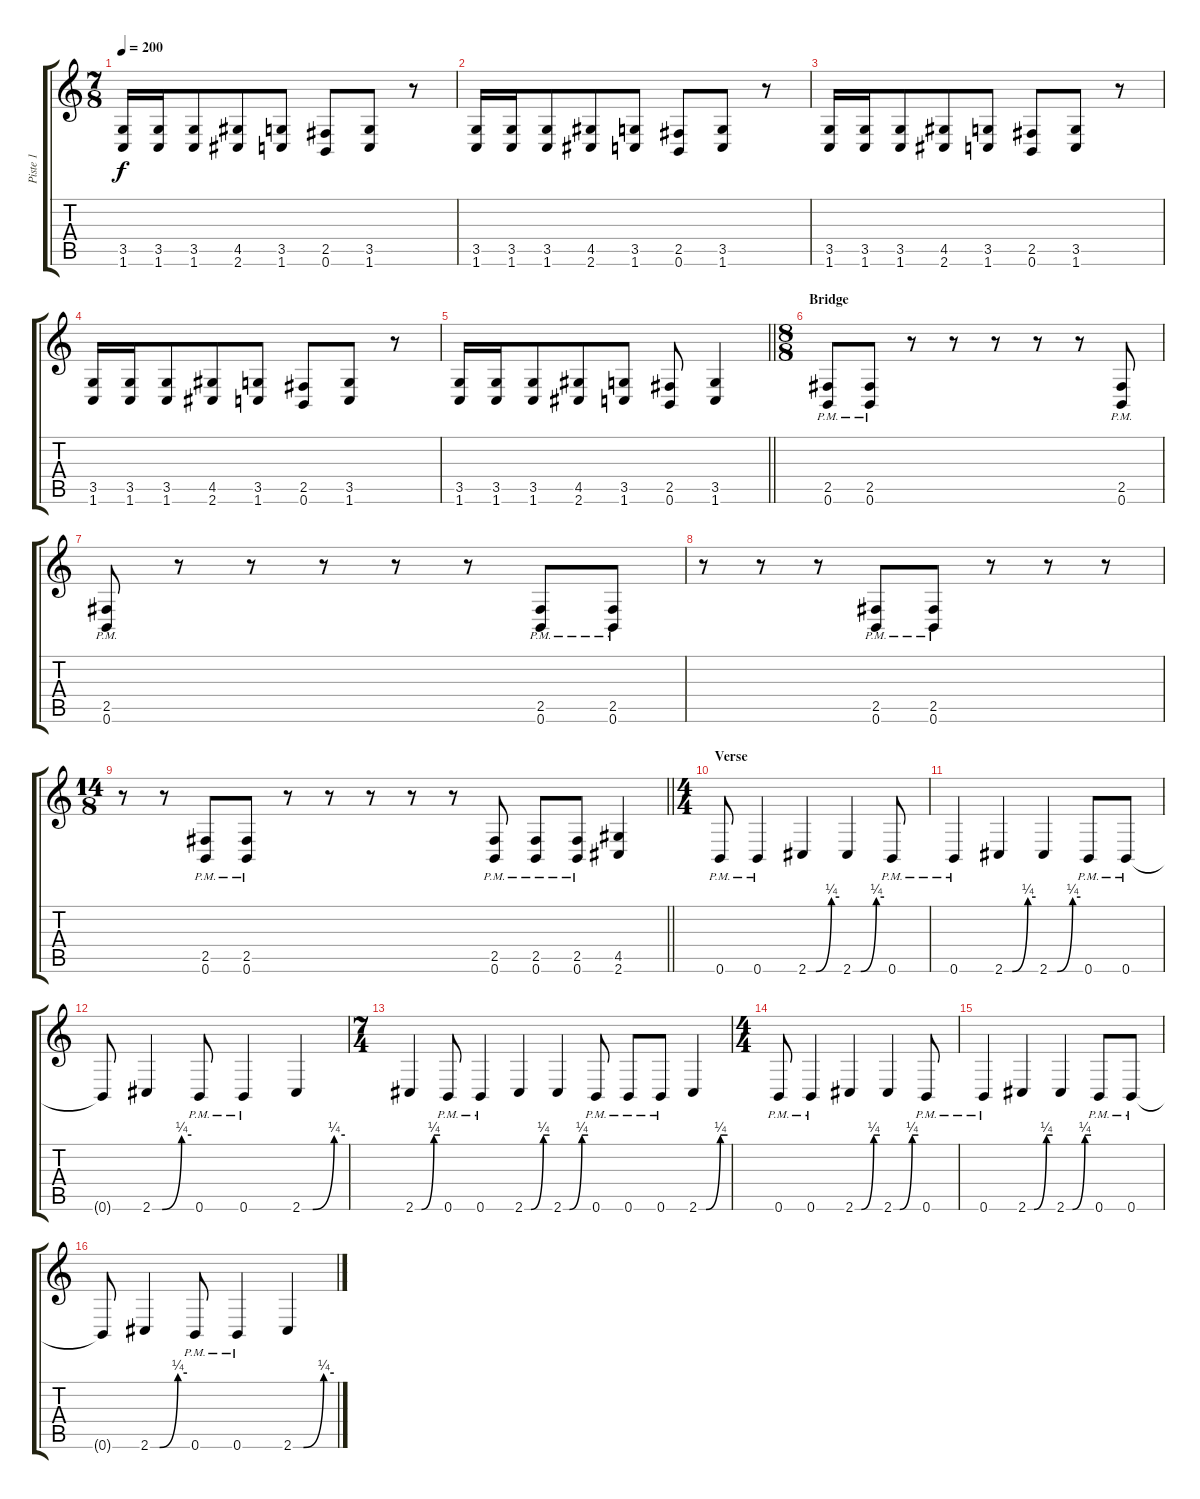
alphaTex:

\track ("Piste 1" "Piste 1") {instrument distortionguitar}
\staff {score tabs}
\tuning (B3 Gb3 D3 A2 E2 B1) {hide}
\ts (7 8)
\tempo 200
\clef g2
\ks c
(3.5 1.6).16{dy f} (3.5 1.6).16 (3.5 1.6).8 (4.5 2.6).8 (3.5 1.6).8 (2.5 0.6).8 (3.5 1.6).8 r.8 |
(3.5 1.6).16 (3.5 1.6).16 (3.5 1.6).8 (4.5 2.6).8 (3.5 1.6).8 (2.5 0.6).8 (3.5 1.6).8 r.8 |
(3.5 1.6).16 (3.5 1.6).16 (3.5 1.6).8 (4.5 2.6).8 (3.5 1.6).8 (2.5 0.6).8 (3.5 1.6).8 r.8 |
(3.5 1.6).16 (3.5 1.6).16 (3.5 1.6).8 (4.5 2.6).8 (3.5 1.6).8 (2.5 0.6).8 (3.5 1.6).8 r.8 |
\barLineRight lightlight
(3.5 1.6).16 (3.5 1.6).16 (3.5 1.6).8 (4.5 2.6).8 (3.5 1.6).8 (2.5 0.6).8 (3.5 1.6).4 |
\ts (8 8)
\section ("" "Bridge")
(2.5{pm} 0.6{pm}).8 (2.5{pm} 0.6{pm}).8 r.8 r.8 r.8 r.8 r.8 (2.5{pm} 0.6{pm}).8 |
(2.5{pm} 0.6{pm}).8 r.8 r.8 r.8 r.8 r.8 (2.5{pm} 0.6{pm}).8 (2.5{pm} 0.6{pm}).8 |
r.8 r.8 r.8 (2.5{pm} 0.6{pm}).8 (2.5{pm} 0.6{pm}).8 r.8 r.8 r.8 |
\ts (14 8)
\barLineRight lightlight
r.8 r.8 (2.5{pm} 0.6{pm}).8 (2.5{pm} 0.6{pm}).8 r.8 r.8 r.8 r.8 r.8 (2.5{pm} 0.6{pm}).8 (2.5{pm} 0.6{pm}).8 (2.5{pm} 0.6{pm}).8 (4.5 2.6).4 |
\ts (4 4)
\section ("" "Verse")
0.6{pm}.8 0.6{pm}.4 2.6{be (custom 0 0 15 0 45 1 60 1)}.4 2.6{be (custom 0 0 15 0 45 1 60 1)}.4 0.6{pm}.8 |
0.6{pm}.4 2.6{be (custom 0 0 15 0 45 1 60 1)}.4 2.6{be (custom 0 0 15 0 45 1 60 1)}.4 0.6{pm}.8 0.6{pm}.8 |
0.6{t}.8 2.6{be (custom 0 0 15 0 45 1 60 1)}.4 0.6{pm}.8 0.6{pm}.4 2.6{be (custom 0 0 15 0 45 1 60 1)}.4 |
\ts (7 4)
2.6{be (custom 0 0 15 0 45 1 60 1)}.4 0.6{pm}.8 0.6{pm}.4 2.6{be (custom 0 0 15 0 45 1 60 1)}.4 2.6{be (custom 0 0 15 0 45 1 60 1)}.4 0.6{pm}.8 0.6{pm}.8 0.6{pm}.8 2.6{be (custom 0 0 15 0 45 1 60 1)}.4 |
\ts (4 4)
0.6{pm}.8 0.6{pm}.4 2.6{be (custom 0 0 15 0 45 1 60 1)}.4 2.6{be (custom 0 0 15 0 45 1 60 1)}.4 0.6{pm}.8 |
0.6{pm}.4 2.6{be (custom 0 0 15 0 45 1 60 1)}.4 2.6{be (custom 0 0 15 0 45 1 60 1)}.4 0.6{pm}.8 0.6{pm}.8 |
0.6{t}.8 2.6{be (custom 0 0 15 0 45 1 60 1)}.4 0.6{pm}.8 0.6{pm}.4 2.6{be (custom 0 0 15 0 45 1 60 1)}.4
